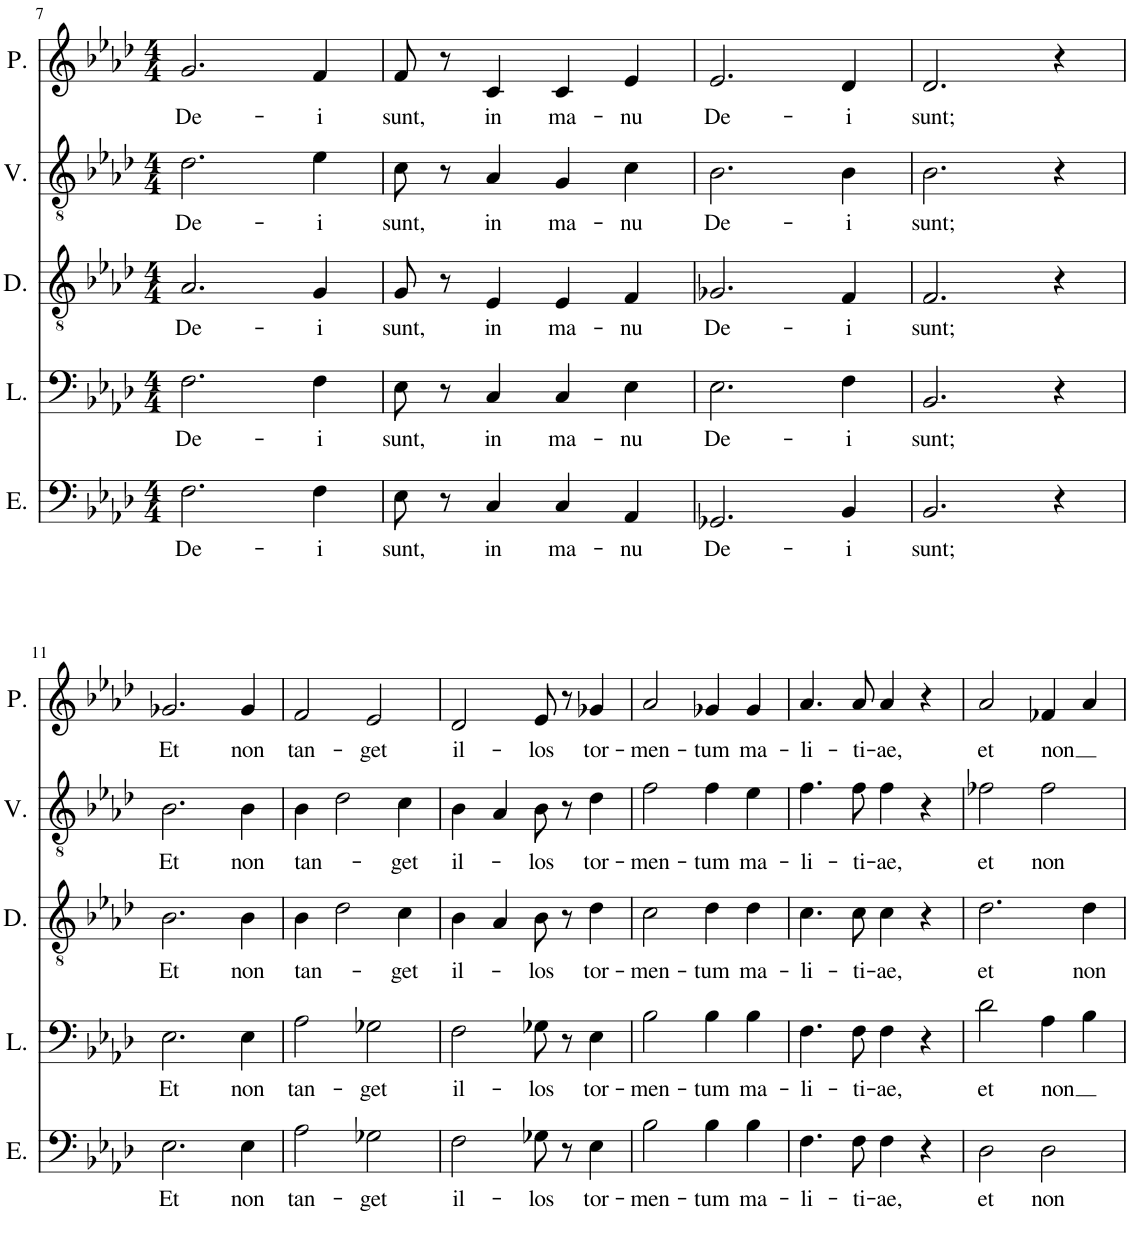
**kern	**text	**kern	**text	**kern	**text	**kern	**text	**kern	**text
*part5	*part5	*part4	*part4	*part3	*part3	*part2	*part2	*part1	*part1
*staff5	*staff5	*staff4	*staff4	*staff3	*staff3	*staff2	*staff2	*staff1	*staff1
*I"Eden	*	*I"Lillen	*	*I"Dennis	*	*I"Viking	*	*I"Pettson	*
*I'E.	*	*I'L.	*	*I'D.	*	*I'V.	*	*I'P.	*
!!LO:PB:g=z
*clefF4	*	*clefF4	*	*clefGv2	*	*clefGv2	*	*clefG2	*
*k[b-e-a-d-]	*	*k[b-e-a-d-]	*	*k[b-e-a-d-]	*	*k[b-e-a-d-]	*	*k[b-e-a-d-]	*
*M4/4	*	*M4/4	*	*M4/4	*	*M4/4	*	*M4/4	*
=7	=7	=7	=7	=7	=7	=7	=7	=7	=7
!	!LO:LY:b	!	!LO:LY:b	!	!LO:LY:b	!	!LO:LY:b	!	!LO:LY:b
2.F\	De-	2.F\	De-	2.A-/	De-	2.d-\	De-	2.g/	De-
!	!LO:LY:b	!	!LO:LY:b	!	!LO:LY:b	!	!LO:LY:b	!	!LO:LY:b
4F\	-i	4F\	-i	4G/	-i	4e-\	-i	4f/	-i
=8	=8	=8	=8	=8	=8	=8	=8	=8	=8
!	!LO:LY:b	!	!LO:LY:b	!	!LO:LY:b	!	!LO:LY:b	!	!LO:LY:b
8E-\	sunt,	8E-\	sunt,	8G/	sunt,	8c\	sunt,	8f/	sunt,
8r	.	8r	.	8r	.	8r	.	8r	.
!	!LO:LY:b	!	!LO:LY:b	!	!LO:LY:b	!	!LO:LY:b	!	!LO:LY:b
4C/	in	4C/	in	4E-/	in	4A-/	in	4c/	in
!	!LO:LY:b	!	!LO:LY:b	!	!LO:LY:b	!	!LO:LY:b	!	!LO:LY:b
4C/	ma-	4C/	ma-	4E-/	ma-	4G/	ma-	4c/	ma-
!	!LO:LY:b	!	!LO:LY:b	!	!LO:LY:b	!	!LO:LY:b	!	!LO:LY:b
4AA-/	-nu	4E-\	-nu	4F/	-nu	4c\	-nu	4e-/	-nu
=9	=9	=9	=9	=9	=9	=9	=9	=9	=9
!	!LO:LY:b	!	!LO:LY:b	!	!LO:LY:b	!	!LO:LY:b	!	!LO:LY:b
2.GG-X/	De-	2.E-\	De-	2.G-X/	De-	2.B-\	De-	2.e-/	De-
!	!LO:LY:b	!	!LO:LY:b	!	!LO:LY:b	!	!LO:LY:b	!	!LO:LY:b
4BB-/	-i	4F\	-i	4F/	-i	4B-\	-i	4d-/	-i
=10	=10	=10	=10	=10	=10	=10	=10	=10	=10
!	!LO:LY:b	!	!LO:LY:b	!	!LO:LY:b	!	!LO:LY:b	!	!LO:LY:b
2.BB-/	sunt;	2.BB-/	sunt;	2.F/	sunt;	2.B-\	sunt;	2.d-/	sunt;
4r	.	4r	.	4r	.	4r	.	4r	.
!!LO:LB:g=z
=11	=11	=11	=11	=11	=11	=11	=11	=11	=11
!	!LO:LY:b	!	!LO:LY:b	!	!LO:LY:b	!	!LO:LY:b	!	!LO:LY:b
2.E-\	Et	2.E-\	Et	2.B-\	Et	2.B-\	Et	2.g-X/	Et
!	!LO:LY:b	!	!LO:LY:b	!	!LO:LY:b	!	!LO:LY:b	!	!LO:LY:b
4E-\	non	4E-\	non	4B-\	non	4B-\	non	4g-/	non
=12	=12	=12	=12	=12	=12	=12	=12	=12	=12
!	!LO:LY:b	!	!LO:LY:b	!	!LO:LY:b	!	!LO:LY:b	!	!LO:LY:b
2A-\	tan-	2A-\	tan-	4B-\	tan-	4B-\	tan-	2f/	tan-
.	.	.	.	2d-\	.	2d-\	.	.	.
!	!LO:LY:b	!	!LO:LY:b	!	!	!	!	!	!LO:LY:b
2G-X\	get	2G-X\	get	.	.	.	.	2e-/	-get
!	!	!	!	!	!LO:LY:b	!	!LO:LY:b	!	!
.	.	.	.	4c\	-get	4c\	-get	.	.
=13	=13	=13	=13	=13	=13	=13	=13	=13	=13
!	!LO:LY:b	!	!LO:LY:b	!	!LO:LY:b	!	!LO:LY:b	!	!LO:LY:b
2F\	il-	2F\	il-	4B-\	il-	4B-\	il-	2d-/	il-
.	.	.	.	4A-/	.	4A-/	.	.	.
!	!LO:LY:b	!	!LO:LY:b	!	!LO:LY:b	!	!LO:LY:b	!	!LO:LY:b
8G-X\	-los	8G-X\	-los	8B-\	-los	8B-\	-los	8e-/	-los
8r	.	8r	.	8r	.	8r	.	8r	.
!	!LO:LY:b	!	!LO:LY:b	!	!LO:LY:b	!	!LO:LY:b	!	!LO:LY:b
4E-\	tor-	4E-\	tor-	4d-\	tor-	4d-\	tor-	4g-X/	tor-
=14	=14	=14	=14	=14	=14	=14	=14	=14	=14
!	!LO:LY:b	!	!LO:LY:b	!	!LO:LY:b	!	!LO:LY:b	!	!LO:LY:b
2B-\	-men-	2B-\	-men-	2c\	-men-	2f\	-men-	2a-/	-men-
!	!LO:LY:b	!	!LO:LY:b	!	!LO:LY:b	!	!LO:LY:b	!	!LO:LY:b
4B-\	-tum	4B-\	-tum	4d-\	-tum	4f\	-tum	4g-X/	-tum
!	!LO:LY:b	!	!LO:LY:b	!	!LO:LY:b	!	!LO:LY:b	!	!LO:LY:b
4B-\	ma-	4B-\	ma-	4d-\	ma-	4e-\	ma-	4g-/	ma-
=15	=15	=15	=15	=15	=15	=15	=15	=15	=15
!	!LO:LY:b	!	!LO:LY:b	!	!LO:LY:b	!	!LO:LY:b	!	!LO:LY:b
4.F\	-li-	4.F\	-li-	4.c\	-li-	4.f\	-li-	4.a-/	-li-
!	!LO:LY:b	!	!LO:LY:b	!	!LO:LY:b	!	!LO:LY:b	!	!LO:LY:b
8F\	-ti-	8F\	-ti-	8c\	-ti-	8f\	-ti-	8a-/	-ti-
!	!LO:LY:b	!	!LO:LY:b	!	!LO:LY:b	!	!LO:LY:b	!	!LO:LY:b
4F\	-ae,	4F\	-ae,	4c\	-ae,	4f\	-ae,	4a-/	-ae,
4r	.	4r	.	4r	.	4r	.	4r	.
=16	=16	=16	=16	=16	=16	=16	=16	=16	=16
!	!LO:LY:b	!	!LO:LY:b	!	!LO:LY:b	!	!LO:LY:b	!	!LO:LY:b
2D-\	et	2d-\	et	2.d-\	et	2f-X\	et	2a-/	et
!	!LO:LY:b	!	!LO:LY:b	!	!	!	!LO:LY:b	!	!LO:LY:b
2D-\	non	4A-\	non	.	.	2f-\	non	4f-X/	non
!	!	!	!	!	!LO:LY:b	!	!	!	!
.	.	4B-\	.	4d-\	non	.	.	4a-/	.
=	=	=	=	=	=	=	=	=	=
*-	*-	*-	*-	*-	*-	*-	*-	*-	*-
